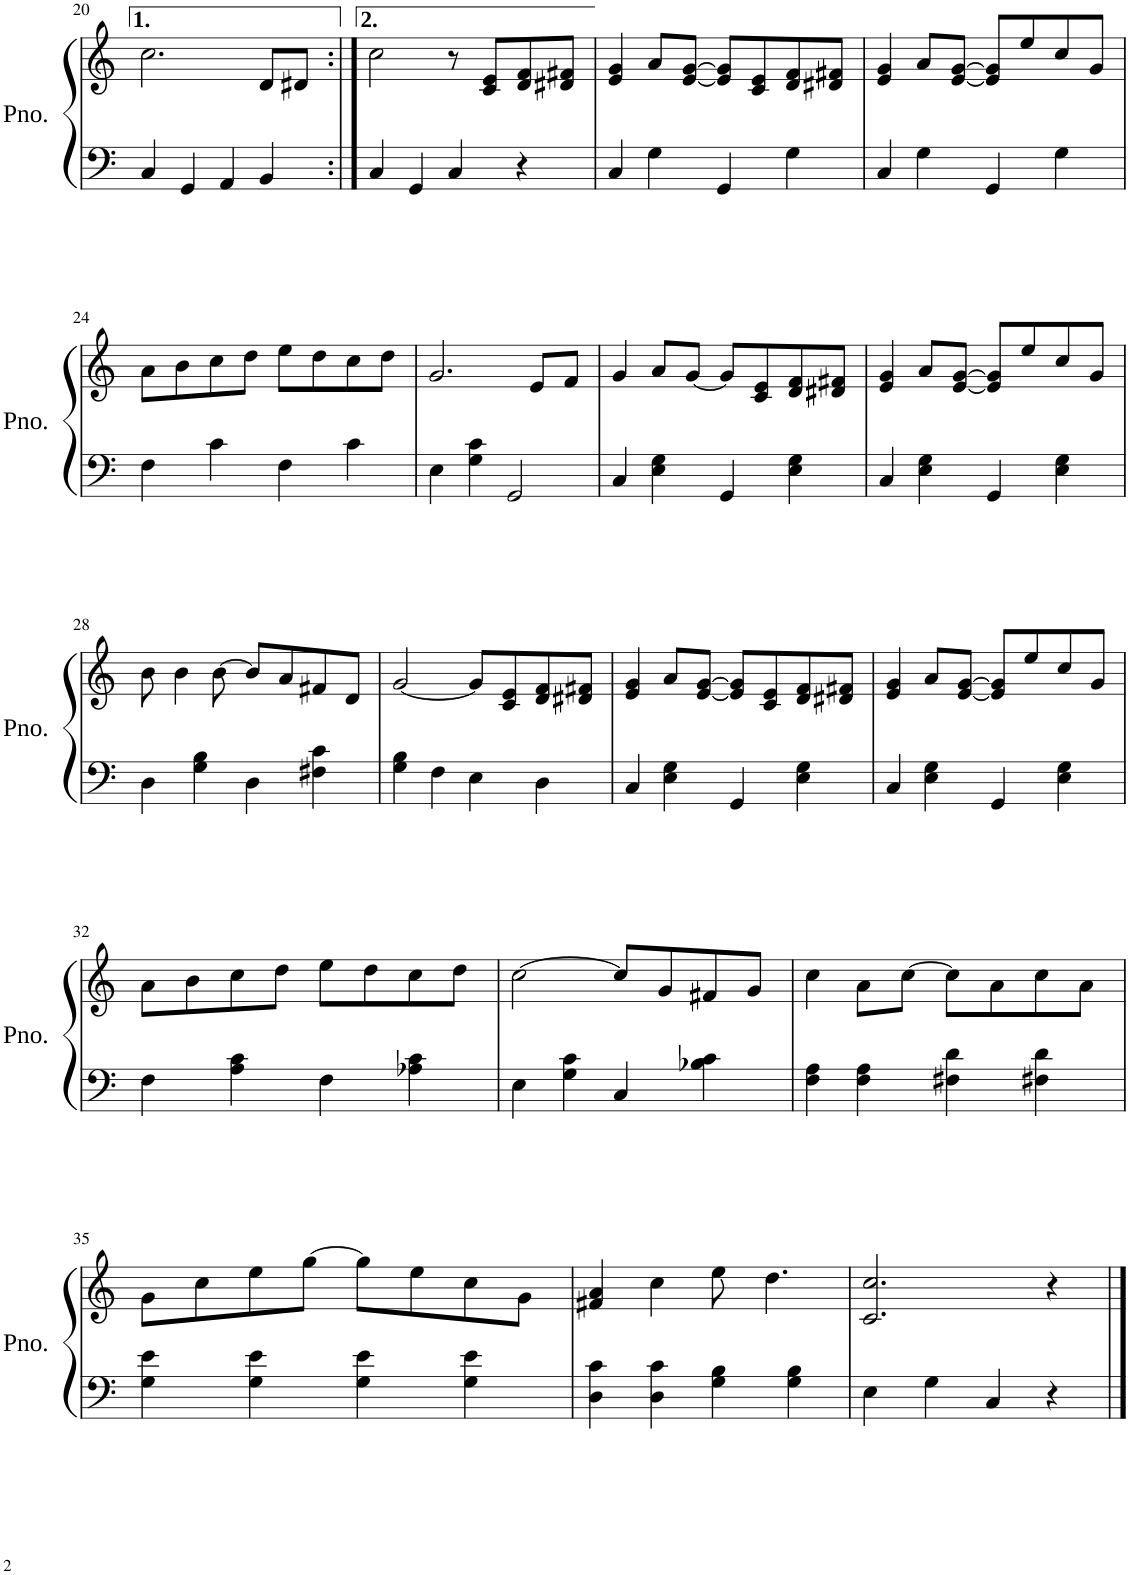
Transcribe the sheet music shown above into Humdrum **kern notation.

**kern	**kern
*part1	*part1
*staff2	*staff1
*I"Piano	*
*I'Pno.	*
!!LO:PB:g=z
*clefF4	*clefG2
*k[]	*k[]
*M4/4	*M4/4
=20	=20
4C/	2.cc\
4GG/	.
4AA/	.
4BB/	8d/L
.	8d#X/J
=21:|!	=21:|!
4C/	2cc\
4GG/	.
4C/	8r
.	8c/ 8e/L
4r	8d/ 8f/
.	8d#X/ 8f#X/J
=22	=22
4C/	4e/ 4g/
4G\	8a/L
.	[8e/ [8g/J
4GG/	8e/] 8g/]L
.	8c/ 8e/
4G\	8d/ 8f/
.	8d#X/ 8f#X/J
=23	=23
4C/	4e/ 4g/
4G\	8a/L
.	[8e/ [8g/J
4GG/	8e/] 8g/]L
.	8ee/
4G\	8cc/
.	8g/J
!!LO:LB:g=z
=24	=24
4F\	8a\L
.	8b\
4c\	8cc\
.	8dd\J
4F\	8ee\L
.	8dd\
4c\	8cc\
.	8dd\J
=25	=25
4E\	2.g/
4G\ 4c\	.
2GG/	.
.	8e/L
.	8f/J
=26	=26
4C/	4g/
4E\ 4G\	8a/L
.	[8g/J
4GG/	8g/L]
.	8c/ 8e/
4E\ 4G\	8d/ 8f/
.	8d#X/ 8f#X/J
=27	=27
4C/	4e/ 4g/
4E\ 4G\	8a/L
.	[8e/ [8g/J
4GG/	8e/] 8g/]L
.	8ee/
4E\ 4G\	8cc/
.	8g/J
!!LO:LB:g=z
=28	=28
4D\	8b\
.	4b\
4G\ 4B\	.
.	[8b\
4D\	8b/L]
.	8a/
4F#X\ 4c\	8f#X/
.	8d/J
=29	=29
4G\ 4B\	[2g/
4F\	.
4E\	8g/L]
.	8c/ 8e/
4D\	8d/ 8f/
.	8d#X/ 8f#X/J
=30	=30
4C/	4e/ 4g/
4E\ 4G\	8a/L
.	[8e/ [8g/J
4GG/	8e/] 8g/]L
.	8c/ 8e/
4E\ 4G\	8d/ 8f/
.	8d#X/ 8f#X/J
=31	=31
4C/	4e/ 4g/
4E\ 4G\	8a/L
.	[8e/ [8g/J
4GG/	8e/] 8g/]L
.	8ee/
4E\ 4G\	8cc/
.	8g/J
!!LO:LB:g=z
=32	=32
4F\	8a\L
.	8b\
4A\ 4c\	8cc\
.	8dd\J
4F\	8ee\L
.	8dd\
4A-X\ 4c\	8cc\
.	8dd\J
=33	=33
4E\	[2cc\
4G\ 4c\	.
4C/	8cc/L]
.	8g/
4B-X\ 4c\	8f#X/
.	8g/J
=34	=34
4F\ 4A\	4cc\
4F\ 4A\	8a\L
.	[8cc\J
4F#X\ 4d\	8cc\L]
.	8a\
4F#X\ 4d\	8cc\
.	8a\J
!!LO:LB:g=z
=35	=35
4G\ 4e\	8g\L
.	8cc\
4G\ 4e\	8ee\
.	[8gg\J
4G\ 4e\	8gg\L]
.	8ee\
4G\ 4e\	8cc\
.	8g\J
=36	=36
4D\ 4c\	4f#X/ 4a/
4D\ 4c\	4cc\
4G\ 4B\	8ee\
.	4.dd\
4G\ 4B\	.
=37	=37
4E\	2.c/ 2.cc/
4G\	.
4C/	.
4r	4r
==	==
*-	*-
